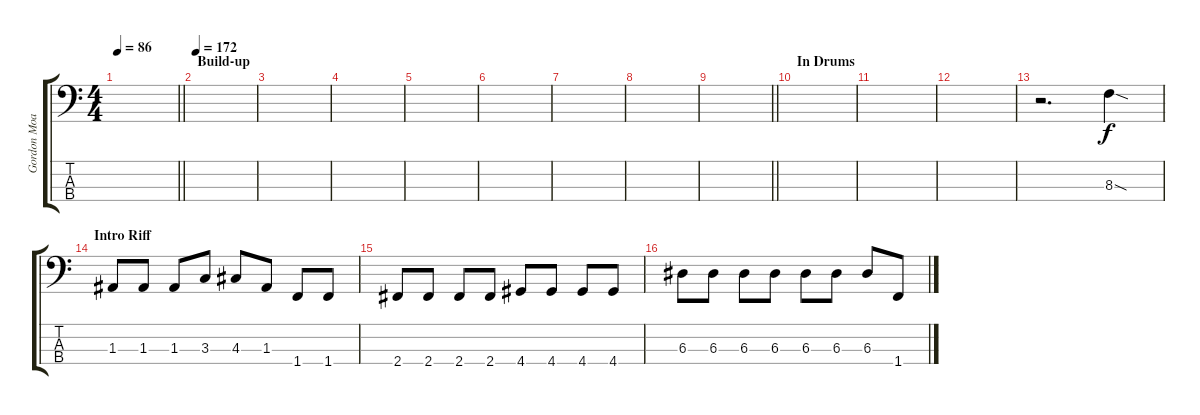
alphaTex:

\track ("Gordon Moakes" "Gordon Moa") {instrument electricbassfinger}
\staff {score tabs}
\tuning (G2 D2 A1 E1) {hide}
\ts (4 4)
\tempo 86
\clef f4
\barLineRight lightlight
\ks c
|
\section ("" "Build-up")
\tempo 172
|
|
|
|
|
|
|
\barLineRight lightlight
|
\section ("" "In Drums")
|
|
|
r.2{d} 8.3{sod}.4 |
\section ("" "Intro Riff")
1.3.8 1.3.8 1.3.8 3.3.8 4.3.8 1.3.8 1.4.8 1.4.8 |
2.4.8 2.4.8 2.4.8 2.4.8 4.4.8 4.4.8 4.4.8 4.4.8 |
6.3.8 6.3.8 6.3.8 6.3.8 6.3.8 6.3.8 6.3.8 1.4.8
